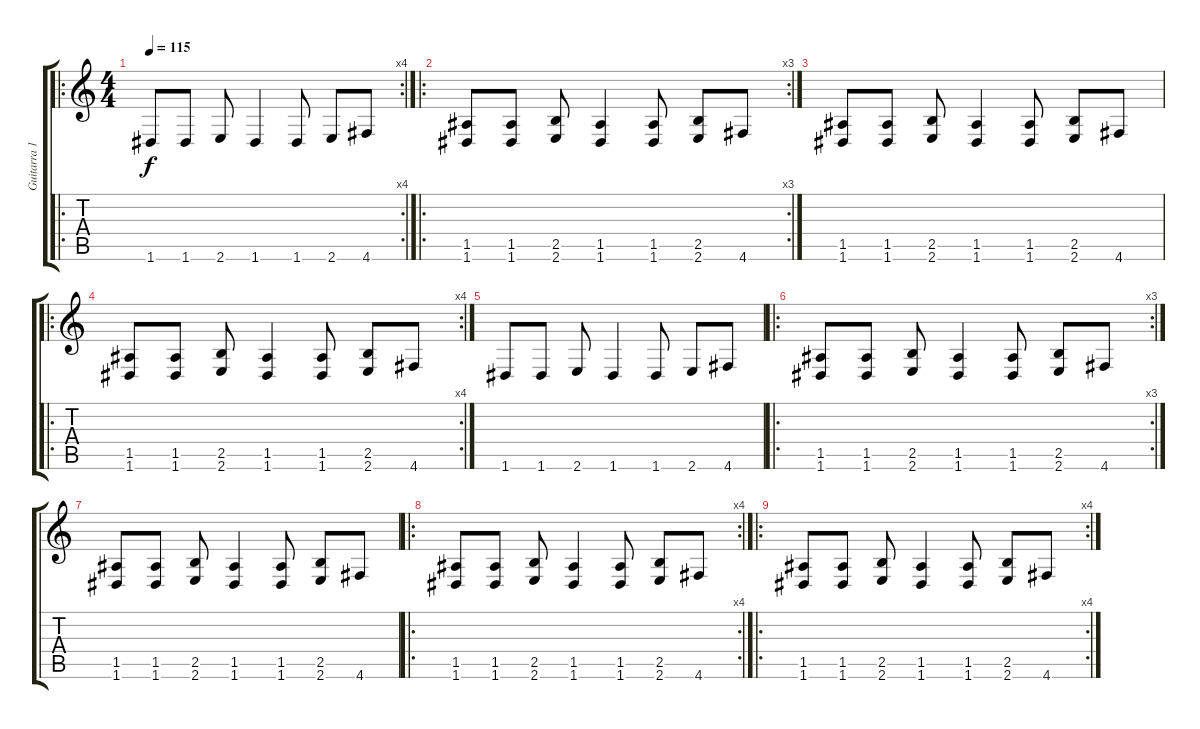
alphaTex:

\track ("Guitarra 1" "Guitarra 1") {instrument distortionguitar}
\staff {score tabs}
\tuning (E4 B3 G3 D3 A2 D2) {hide}
\ro
\rc 4
\ts (4 4)
\tempo 115
\clef g2
\ks c
1.6.8{dy f} 1.6.8 2.6.8 1.6.4 1.6.8 2.6.8 4.6.8 |
\ro
\rc 3
(1.5 1.6).8 (1.5 1.6).8 (2.5 2.6).8 (1.5 1.6).4 (1.5 1.6).8 (2.5 2.6).8 4.6.8 |
(1.5 1.6).8 (1.5 1.6).8 (2.5 2.6).8 (1.5 1.6).4 (1.5 1.6).8 (2.5 2.6).8 4.6.8 |
\ro
\rc 4
(1.5 1.6).8 (1.5 1.6).8 (2.5 2.6).8 (1.5 1.6).4 (1.5 1.6).8 (2.5 2.6).8 4.6.8 |
1.6.8 1.6.8 2.6.8 1.6.4 1.6.8 2.6.8 4.6.8 |
\ro
\rc 3
(1.5 1.6).8 (1.5 1.6).8 (2.5 2.6).8 (1.5 1.6).4 (1.5 1.6).8 (2.5 2.6).8 4.6.8 |
(1.5 1.6).8 (1.5 1.6).8 (2.5 2.6).8 (1.5 1.6).4 (1.5 1.6).8 (2.5 2.6).8 4.6.8 |
\ro
\rc 4
(1.5 1.6).8 (1.5 1.6).8 (2.5 2.6).8 (1.5 1.6).4 (1.5 1.6).8 (2.5 2.6).8 4.6.8 |
\ro
\rc 4
(1.5 1.6).8 (1.5 1.6).8 (2.5 2.6).8 (1.5 1.6).4 (1.5 1.6).8 (2.5 2.6).8 4.6.8
